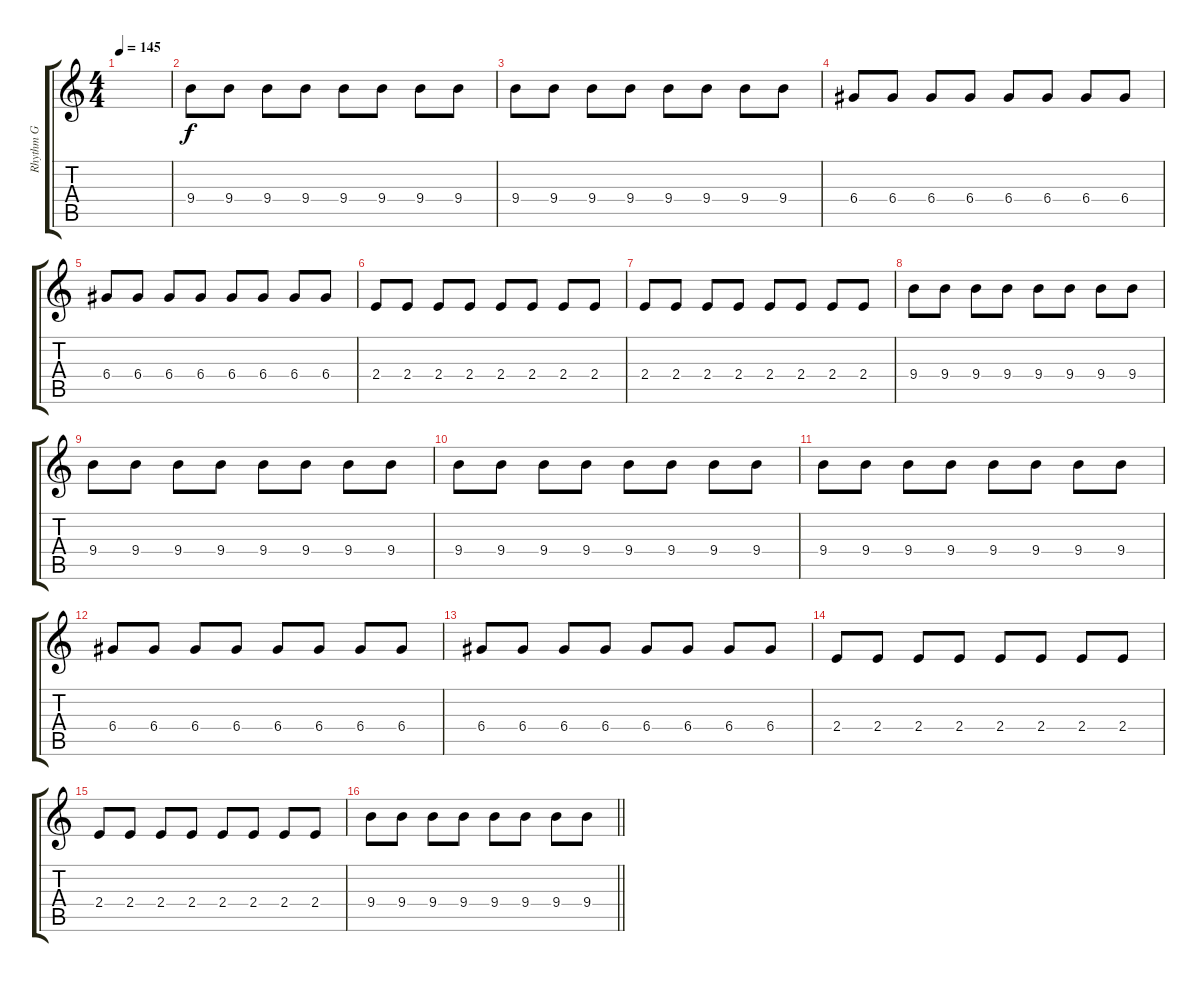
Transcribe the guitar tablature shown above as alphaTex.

\track ("Rhythm G" "Rhythm G") {instrument distortionguitar}
\staff {score tabs}
\tuning (E4 B3 G3 D3 A2 E2) {hide}
\ts (4 4)
\tempo 145
\clef g2
\ks c
|
9.4.8 9.4.8 9.4.8 9.4.8 9.4.8 9.4.8 9.4.8 9.4.8 |
9.4.8 9.4.8 9.4.8 9.4.8 9.4.8 9.4.8 9.4.8 9.4.8 |
6.4.8 6.4.8 6.4.8 6.4.8 6.4.8 6.4.8 6.4.8 6.4.8 |
6.4.8 6.4.8 6.4.8 6.4.8 6.4.8 6.4.8 6.4.8 6.4.8 |
2.4.8 2.4.8 2.4.8 2.4.8 2.4.8 2.4.8 2.4.8 2.4.8 |
2.4.8 2.4.8 2.4.8 2.4.8 2.4.8 2.4.8 2.4.8 2.4.8 |
9.4.8 9.4.8 9.4.8 9.4.8 9.4.8 9.4.8 9.4.8 9.4.8 |
9.4.8 9.4.8 9.4.8 9.4.8 9.4.8 9.4.8 9.4.8 9.4.8 |
9.4.8 9.4.8 9.4.8 9.4.8 9.4.8 9.4.8 9.4.8 9.4.8 |
9.4.8 9.4.8 9.4.8 9.4.8 9.4.8 9.4.8 9.4.8 9.4.8 |
6.4.8 6.4.8 6.4.8 6.4.8 6.4.8 6.4.8 6.4.8 6.4.8 |
6.4.8 6.4.8 6.4.8 6.4.8 6.4.8 6.4.8 6.4.8 6.4.8 |
2.4.8 2.4.8 2.4.8 2.4.8 2.4.8 2.4.8 2.4.8 2.4.8 |
2.4.8 2.4.8 2.4.8 2.4.8 2.4.8 2.4.8 2.4.8 2.4.8 |
\barLineRight lightlight
9.4.8 9.4.8 9.4.8 9.4.8 9.4.8 9.4.8 9.4.8 9.4.8
